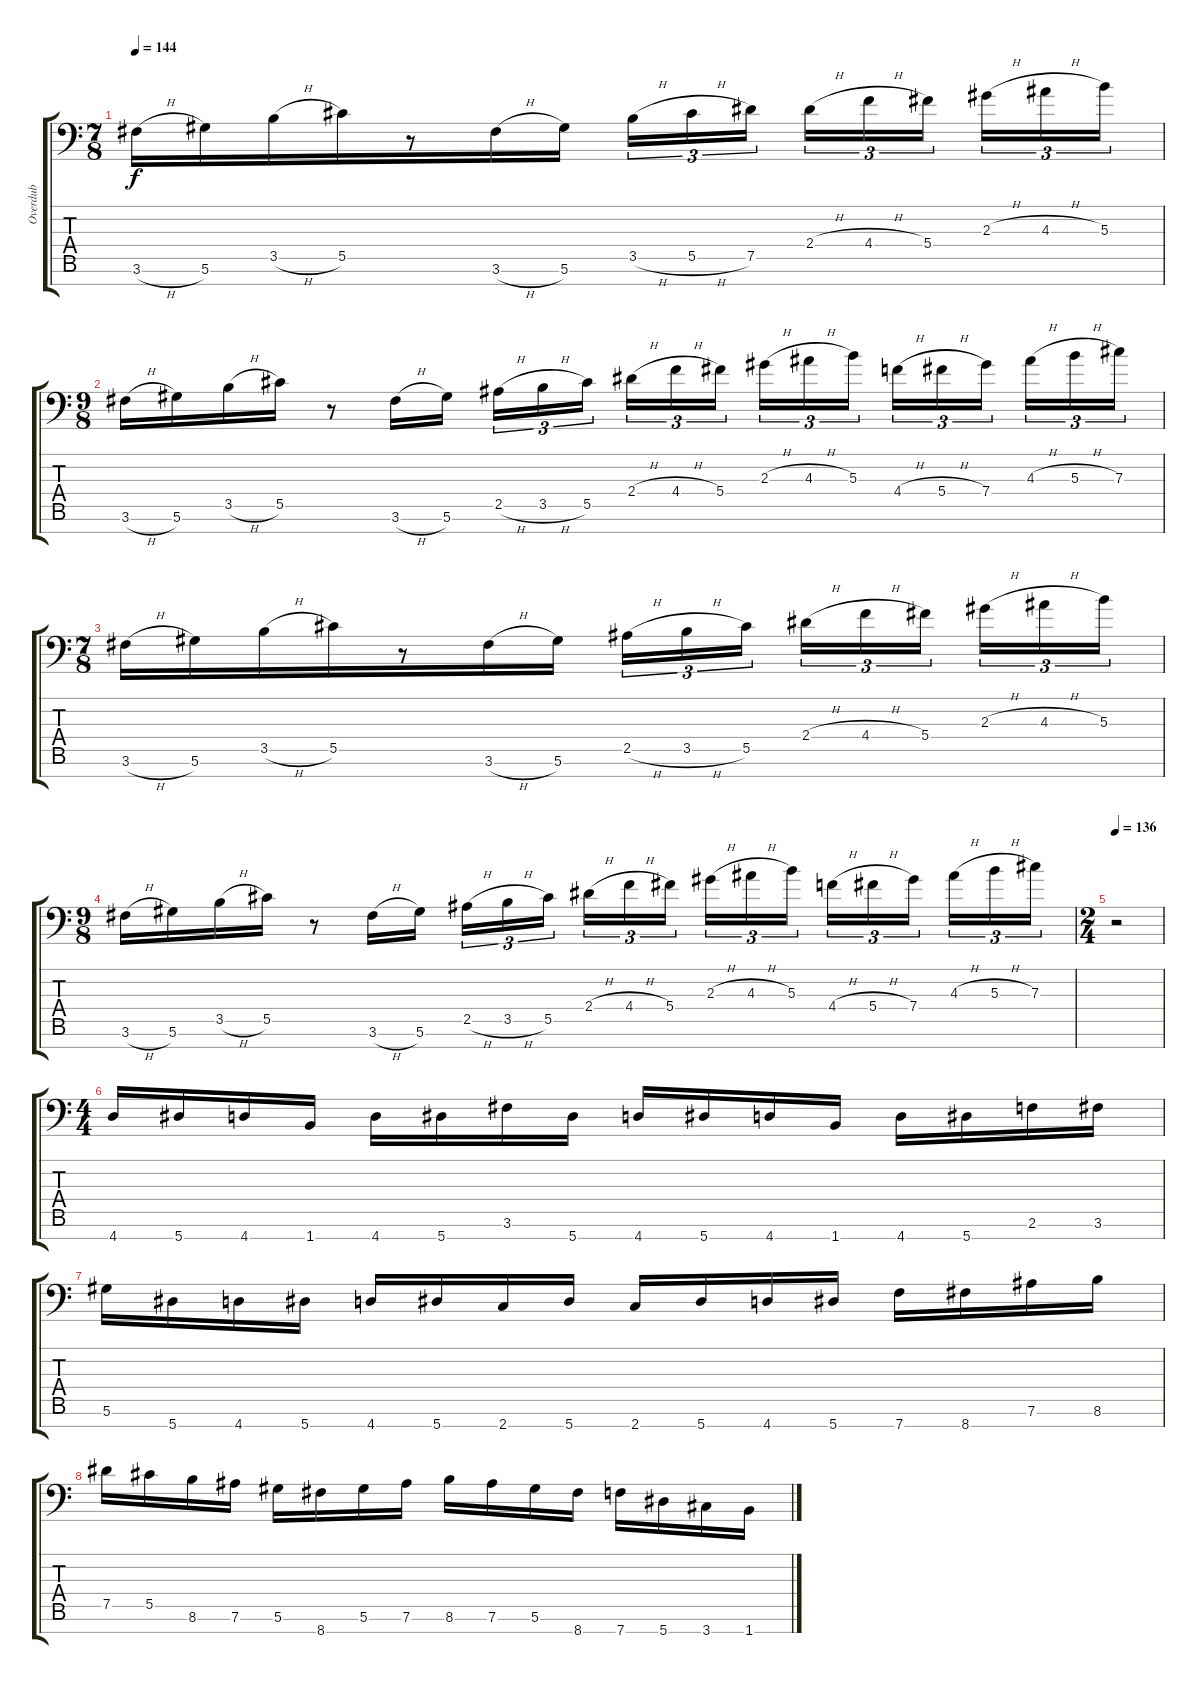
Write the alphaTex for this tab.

\track ("Overdub" "Overdub") {instrument overdrivenguitar}
\staff {score tabs}
\tuning (Eb4 Bb3 Gb3 Db3 Ab2 Eb2 Bb1) {hide}
\ts (7 8)
\tempo 144
\clef f4
\ks c
3.6{h}.16{dy f} 5.6.16 3.5{h}.16 5.5.16 r.8 3.6{h}.16 5.6.16 3.5{h}.16{tu (3 2)} 5.5{h}.16{tu (3 2)} 7.5.16{tu (3 2)} 2.4{h}.16{tu (3 2)} 4.4{h}.16{tu (3 2)} 5.4.16{tu (3 2)} 2.3{h}.16{tu (3 2)} 4.3{h}.16{tu (3 2)} 5.3.16{tu (3 2)} |
\ts (9 8)
3.6{h}.16 5.6.16 3.5{h}.16 5.5.16 r.8 3.6{h}.16 5.6.16{beam splitsecondary} 2.5{h}.16{tu (3 2)} 3.5{h}.16{tu (3 2)} 5.5.16{tu (3 2) beam splitsecondary} 2.4{h}.16{tu (3 2)} 4.4{h}.16{tu (3 2)} 5.4.16{tu (3 2)} 2.3{h}.16{tu (3 2)} 4.3{h}.16{tu (3 2)} 5.3.16{tu (3 2) beam splitsecondary} 4.4{h}.16{tu (3 2)} 5.4{h}.16{tu (3 2)} 7.4.16{tu (3 2) beam splitsecondary} 4.3{h}.16{tu (3 2)} 5.3{h}.16{tu (3 2)} 7.3.16{tu (3 2)} |
\ts (7 8)
3.6{h}.16 5.6.16 3.5{h}.16 5.5.16 r.8 3.6{h}.16 5.6.16 2.5{h}.16{tu (3 2)} 3.5{h}.16{tu (3 2)} 5.5.16{tu (3 2)} 2.4{h}.16{tu (3 2)} 4.4{h}.16{tu (3 2)} 5.4.16{tu (3 2)} 2.3{h}.16{tu (3 2)} 4.3{h}.16{tu (3 2)} 5.3.16{tu (3 2)} |
\ts (9 8)
3.6{h}.16 5.6.16 3.5{h}.16 5.5.16 r.8 3.6{h}.16 5.6.16{beam splitsecondary} 2.5{h}.16{tu (3 2)} 3.5{h}.16{tu (3 2)} 5.5.16{tu (3 2) beam splitsecondary} 2.4{h}.16{tu (3 2)} 4.4{h}.16{tu (3 2)} 5.4.16{tu (3 2)} 2.3{h}.16{tu (3 2)} 4.3{h}.16{tu (3 2)} 5.3.16{tu (3 2) beam splitsecondary} 4.4{h}.16{tu (3 2)} 5.4{h}.16{tu (3 2)} 7.4.16{tu (3 2) beam splitsecondary} 4.3{h}.16{tu (3 2)} 5.3{h}.16{tu (3 2)} 7.3.16{tu (3 2)} |
\ts (2 4)
\tempo 136
r.2 |
\ts (4 4)
4.7.16 5.7.16 4.7.16 1.7.16 4.7.16 5.7.16 3.6.16 5.7.16 4.7.16 5.7.16 4.7.16 1.7.16 4.7.16 5.7.16 2.6.16 3.6.16 |
5.6.16 5.7.16 4.7.16 5.7.16 4.7.16 5.7.16 2.7.16 5.7.16 2.7.16 5.7.16 4.7.16 5.7.16 7.7.16 8.7.16 7.6.16 8.6.16 |
7.5.16 5.5.16 8.6.16 7.6.16 5.6.16 8.7.16 5.6.16 7.6.16 8.6.16 7.6.16 5.6.16 8.7.16 7.7.16 5.7.16 3.7.16 1.7.16
